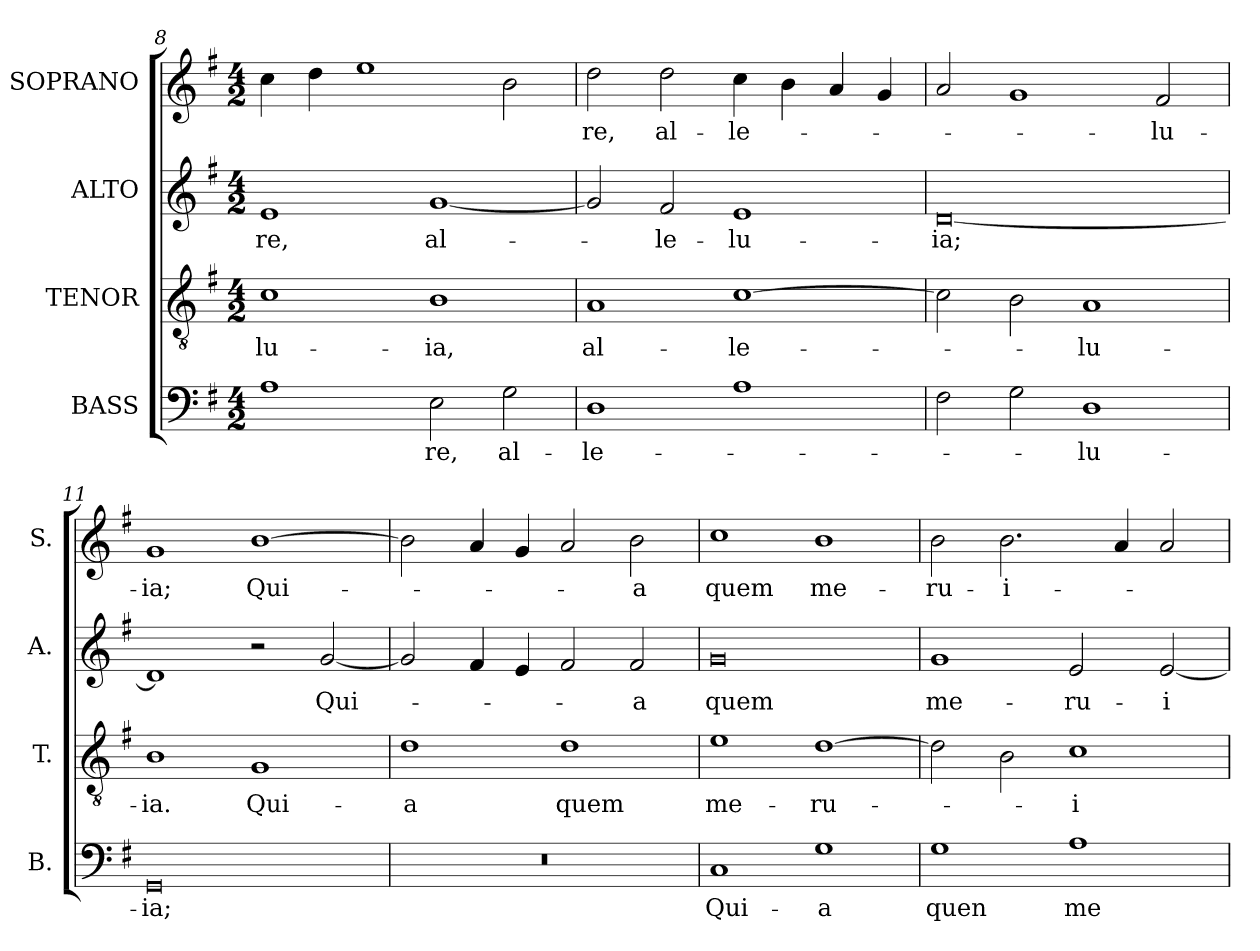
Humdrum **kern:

**kern	**text	**kern	**text	**kern	**text	**kern	**text
*part4	*part4	*part3	*part3	*part2	*part2	*part1	*part1
*staff4	*staff4	*staff3	*staff3	*staff2	*staff2	*staff1	*staff1
*I"BASS	*	*I"TENOR	*	*I"ALTO	*	*I"SOPRANO	*
*I'B.	*	*I'T.	*	*I'A.	*	*I'S.	*
*clefF4	*	*clefGv2	*	*clefG2	*	*clefG2	*
*	*	*ITrd7c12	*	*	*	*	*
*k[f#]	*	*k[f#]	*	*k[f#]	*	*k[f#]	*
*G:	*	*G:	*	*G:	*	*G:	*
*M4/2	*	*M4/2	*	*M4/2	*	*M4/2	*
=8	=8	=8	=8	=8	=8	=8	=8
!	!	!	!LO:LY:b:color=#000000	!	!	!	!
!	!	!	!	!	!LO:LY:b:color=#000000	!	!
1Ai	.	1Ci	-lu-	1ei	-re,	4cci\	.
.	.	.	.	.	.	4ddi\	.
.	.	.	.	.	.	1eei	.
!	!LO:LY:b:color=#000000	!	!	!	!	!	!
!	!	!	!LO:LY:b:color=#000000	!	!	!	!
!	!	!	!	!	!LO:LY:b:color=#000000	!	!
2Ei\	-re,	1BBi	-ia,	[1gi	al-	.	.
!	!LO:LY:b:color=#000000	!	!	!	!	!	!
2Gi\	al-	.	.	.	.	2bi\	.
=9	=9	=9	=9	=9	=9	=9	=9
!	!LO:LY:b:color=#000000	!	!	!	!	!	!
!	!	!	!LO:LY:b:color=#000000	!	!	!	!
!	!	!	!	!	!	!	!LO:LY:b:color=#000000
1Di	-le-	1AAi	al-	2gi/]	.	2ddi\	-re,
!	!	!	!	!	!LO:LY:b:color=#000000	!	!
!	!	!	!	!	!	!	!LO:LY:b:color=#000000
.	.	.	.	2f#i/	-le-	2ddi\	al-
!	!	!	!LO:LY:b:color=#000000	!	!	!	!
!	!	!	!	!	!LO:LY:b:color=#000000	!	!
!	!	!	!	!	!	!	!LO:LY:b:color=#000000
1Ai	.	[1Ci	-le-	1ei	-lu-	4cci\	-le-
.	.	.	.	.	.	4bi\	.
.	.	.	.	.	.	4ai/	.
.	.	.	.	.	.	4gi/	.
=10	=10	=10	=10	=10	=10	=10	=10
!	!	!	!	!	!LO:LY:b:color=#000000	!	!
2F#i\	.	2Ci\]	.	[0di	-ia;	2ai/	.
2Gi\	.	2BBi\	.	.	.	1gi	.
!	!LO:LY:b:color=#000000	!	!	!	!	!	!
!	!	!	!LO:LY:b:color=#000000	!	!	!	!
1Di	-lu-	1AAi	-lu-	.	.	.	.
!	!	!	!	!	!	!	!LO:LY:b:color=#000000
.	.	.	.	.	.	2f#i/	-lu-
=11	=11	=11	=11	=11	=11	=11	=11
!	!LO:LY:b:color=#000000	!	!	!	!	!	!
!	!	!	!LO:LY:b:color=#000000	!	!	!	!
!	!	!	!	!	!	!	!LO:LY:b:color=#000000
0GGi	-ia;	1BBi	-ia.	1di]	.	1gi	-ia;
!	!	!	!LO:LY:b:color=#000000	!	!	!	!
!	!	!	!	!	!	!	!LO:LY:b:color=#000000
.	.	1GGi	Qui-	2r	.	[1bi	Qui-
!	!	!	!	!	!LO:LY:b:color=#000000	!	!
.	.	.	.	[2gi/	Qui-	.	.
=12	=12	=12	=12	=12	=12	=12	=12
!LO:N:vis=1	!	!	!	!	!	!	!
!	!	!	!LO:LY:b:color=#000000	!	!	!	!
0r	.	1Di	-a	2gi/]	.	2bi\]	.
.	.	.	.	4f#i/	.	4ai/	.
.	.	.	.	4ei/	.	4gi/	.
!	!	!	!LO:LY:b:color=#000000	!	!	!	!
.	.	1Di	quem	2f#i/	.	2ai/	.
!	!	!	!	!	!LO:LY:b:color=#000000	!	!
!	!	!	!	!	!	!	!LO:LY:b:color=#000000
.	.	.	.	2f#i/	-a	2bi\	-a
!!LO:LB:g=z
=13	=13	=13	=13	=13	=13	=13	=13
!	!LO:LY:b:color=#000000	!	!	!	!	!	!
!	!	!	!LO:LY:b:color=#000000	!	!	!	!
!	!	!	!	!	!LO:LY:b:color=#000000	!	!
!	!	!	!	!	!	!	!LO:LY:b:color=#000000
1Ci	Qui-	1Ei	me-	0gi	quem	1cci	quem
!	!LO:LY:b:color=#000000	!	!	!	!	!	!
!	!	!	!LO:LY:b:color=#000000	!	!	!	!
!	!	!	!	!	!	!	!LO:LY:b:color=#000000
1Gi	-a	[1Di	-ru-	.	.	1bi	me-
=14	=14	=14	=14	=14	=14	=14	=14
!	!LO:LY:b:color=#000000	!	!	!	!	!	!
!	!	!	!	!	!LO:LY:b:color=#000000	!	!
!	!	!	!	!	!	!	!LO:LY:b:color=#000000
1Gi	quen	2Di\]	.	1gi	me-	2bi\	-ru-
!	!	!	!	!	!	!	!LO:LY:b:color=#000000
.	.	2BBi\	.	.	.	2.bi\	-i-
!	!LO:LY:b:color=#000000	!	!	!	!	!	!
!	!	!	!LO:LY:b:color=#000000	!	!	!	!
!	!	!	!	!	!LO:LY:b:color=#000000	!	!
1Ai	me-	1Ci	-i-	2ei/	-ru-	.	.
.	.	.	.	.	.	4ai/	.
!	!	!	!	!	!LO:LY:b:color=#000000	!	!
.	.	.	.	[2ei/	-i-	2ai/	.
=	=	=	=	=	=	=	=
*-	*-	*-	*-	*-	*-	*-	*-
